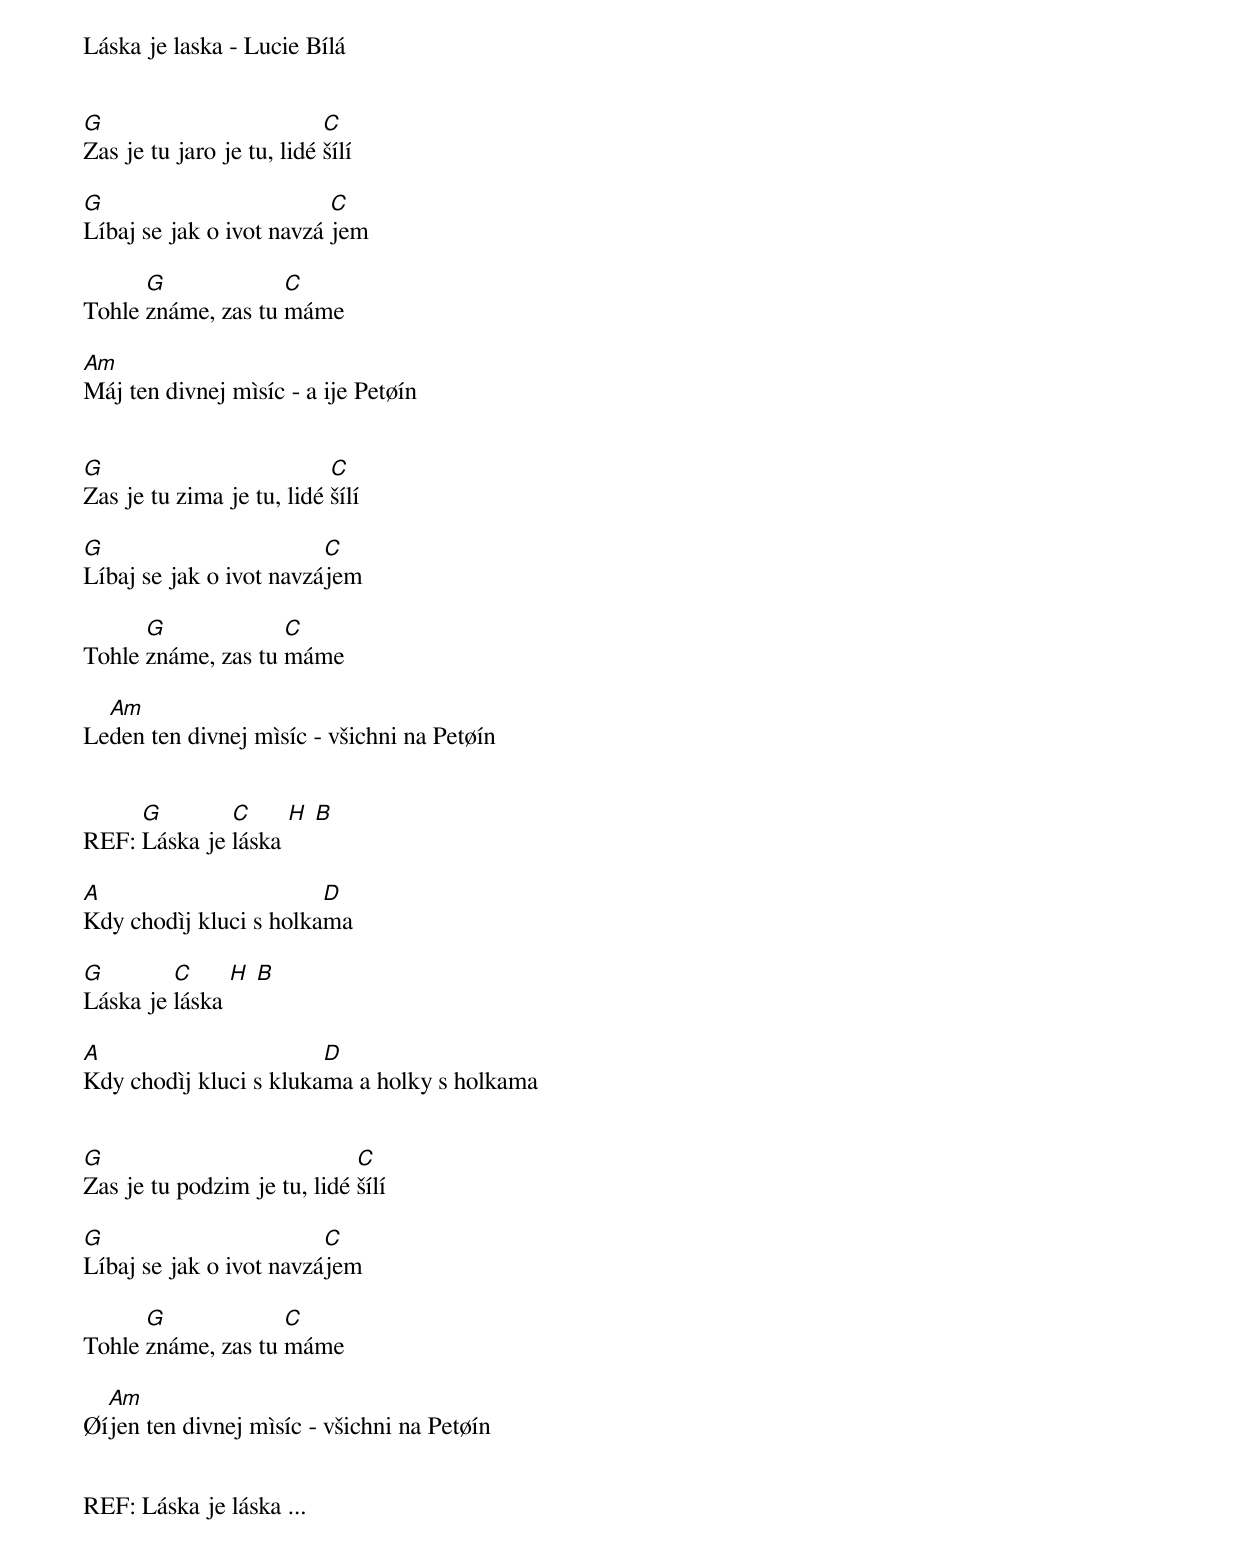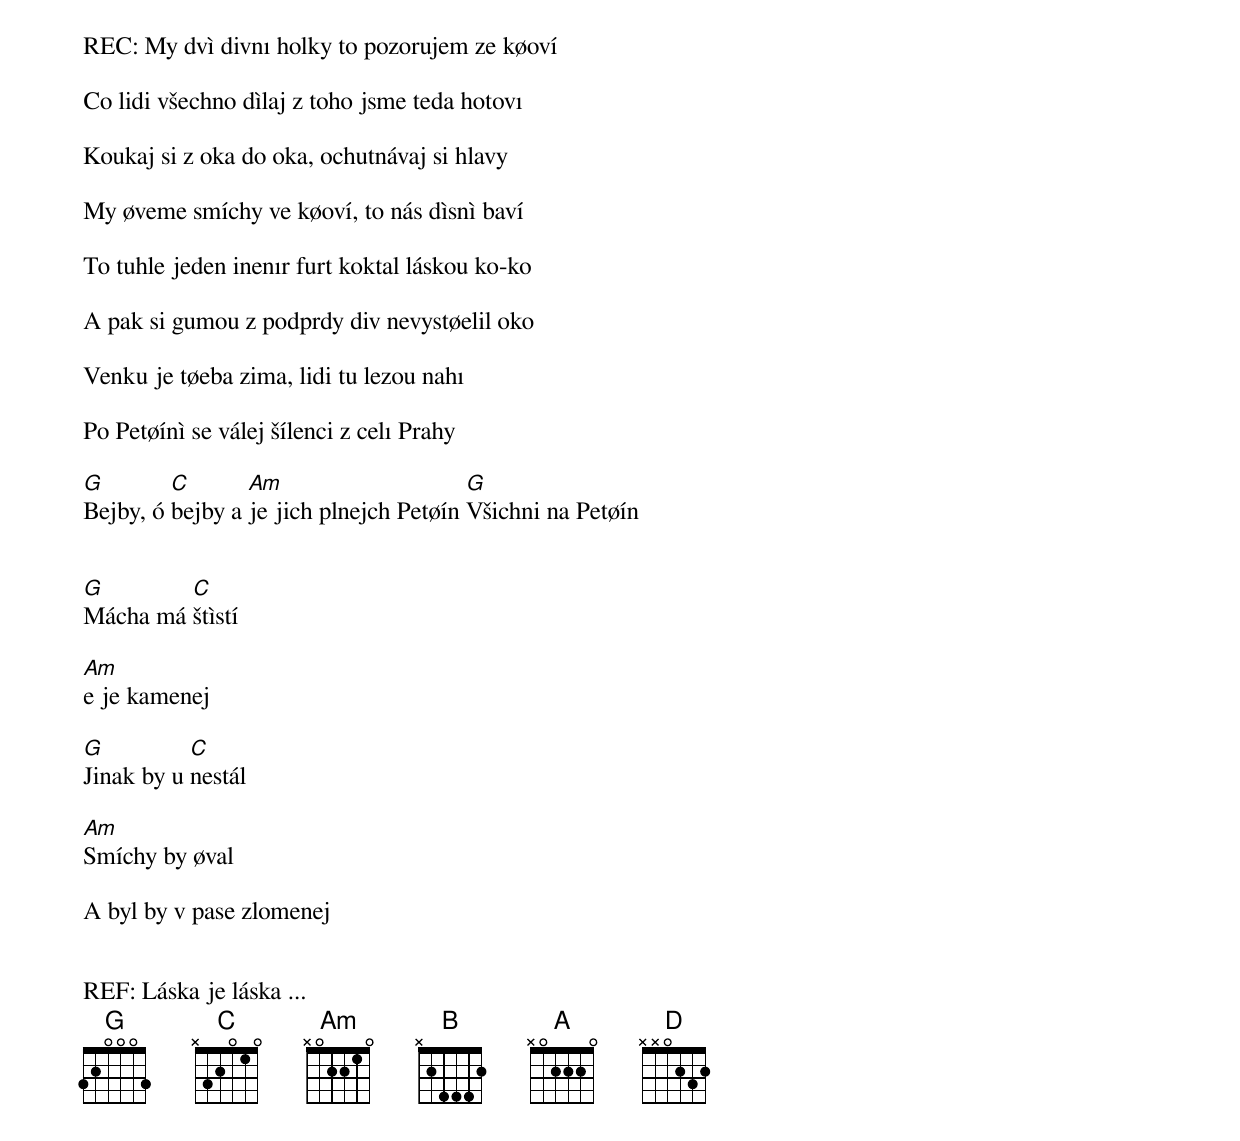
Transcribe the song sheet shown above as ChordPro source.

Láska je laska - Lucie Bílá


[G]Zas je tu jaro je tu, lidé [C]šílí

[G]Líbaj se jak o ivot navzá [C]jem

Tohle [G]známe, zas tu [C]máme

[Am]Máj ten divnej mìsíc - a ije Petøín


[G]Zas je tu zima je tu, lidé [C]šílí

[G]Líbaj se jak o ivot navzá[C]jem

Tohle [G]známe, zas tu [C]máme

Le[Am]den ten divnej mìsíc - všichni na Petøín


REF: [G]Láska je [C]láska [H] [B]

[A]Kdy chodìj kluci s holka[D]ma

[G]Láska je [C]láska [H] [B]

[A]Kdy chodìj kluci s kluka[D]ma a holky s holkama


[G]Zas je tu podzim je tu, lidé [C]šílí

[G]Líbaj se jak o ivot navzá[C]jem

Tohle [G]známe, zas tu [C]máme

Øí[Am]jen ten divnej mìsíc - všichni na Petøín


REF: Láska je láska ...


REC: My dvì divnı holky to pozorujem ze køoví

Co lidi všechno dìlaj z toho jsme teda hotovı

Koukaj si z oka do oka, ochutnávaj si hlavy

My øveme smíchy ve køoví, to nás dìsnì baví

To tuhle jeden inenır furt koktal láskou ko-ko

A pak si gumou z podprdy div nevystøelil oko

Venku je tøeba zima, lidi tu lezou nahı

Po Petøínì se válej šílenci z celı Prahy

[G]Bejby, ó [C]bejby a [Am]je jich plnejch Petøín [G]Všichni na Petøín


[G]Mácha má [C]štìstí

[Am]e je kamenej

[G]Jinak by u [C]nestál

[Am]Smíchy by øval

A byl by v pase zlomenej


REF: Láska je láska ...
